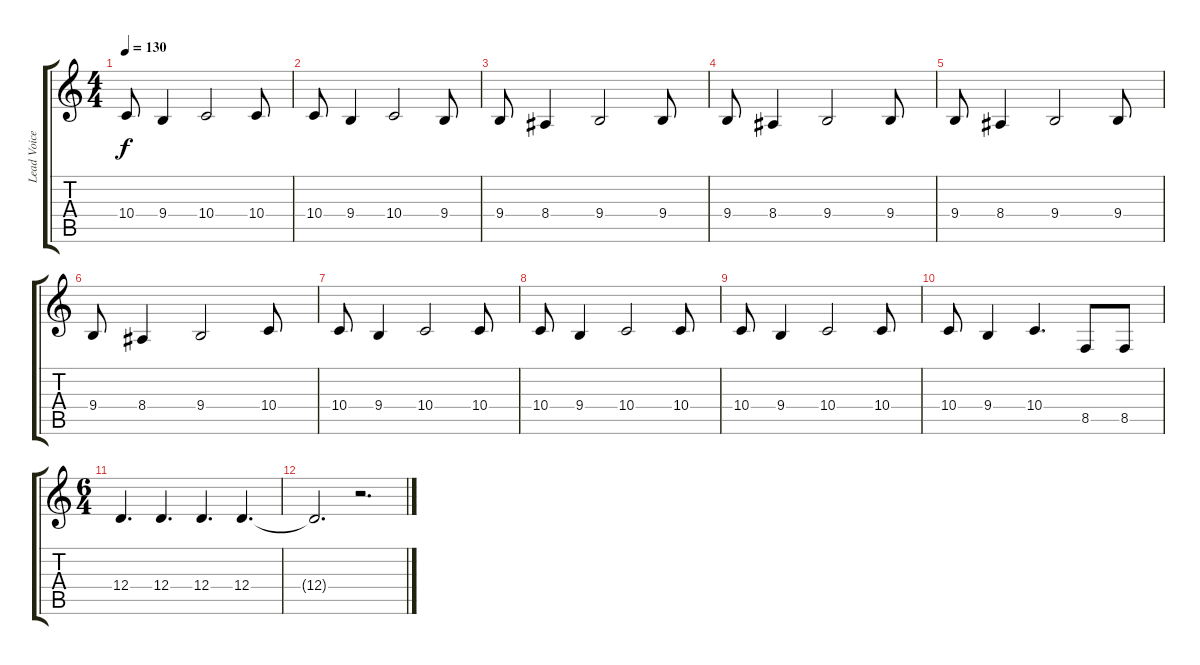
\track ("Lead Voice (male)" "Lead Voice") {instrument choiraahs}
\staff {score tabs}
\tuning (E4 B3 G3 D3 A2 E2) {hide}
\ts (4 4)
\tempo 130
\clef g2
\ks c
10.4.8{dy f} 9.4.4 10.4.2 10.4.8 |
10.4.8 9.4.4 10.4.2 9.4.8 |
9.4.8 8.4.4 9.4.2 9.4.8 |
9.4.8 8.4.4 9.4.2 9.4.8 |
9.4.8 8.4.4 9.4.2 9.4.8 |
9.4.8 8.4.4 9.4.2 10.4.8 |
10.4.8 9.4.4 10.4.2 10.4.8 |
10.4.8 9.4.4 10.4.2 10.4.8 |
10.4.8 9.4.4 10.4.2 10.4.8 |
10.4.8 9.4.4 10.4.4{d} 8.5.8 8.5.8 |
\ts (6 4)
12.4.4{d} 12.4.4{d} 12.4.4{d} 12.4.4{d} |
12.4{t}.2{d} r.2{d}
